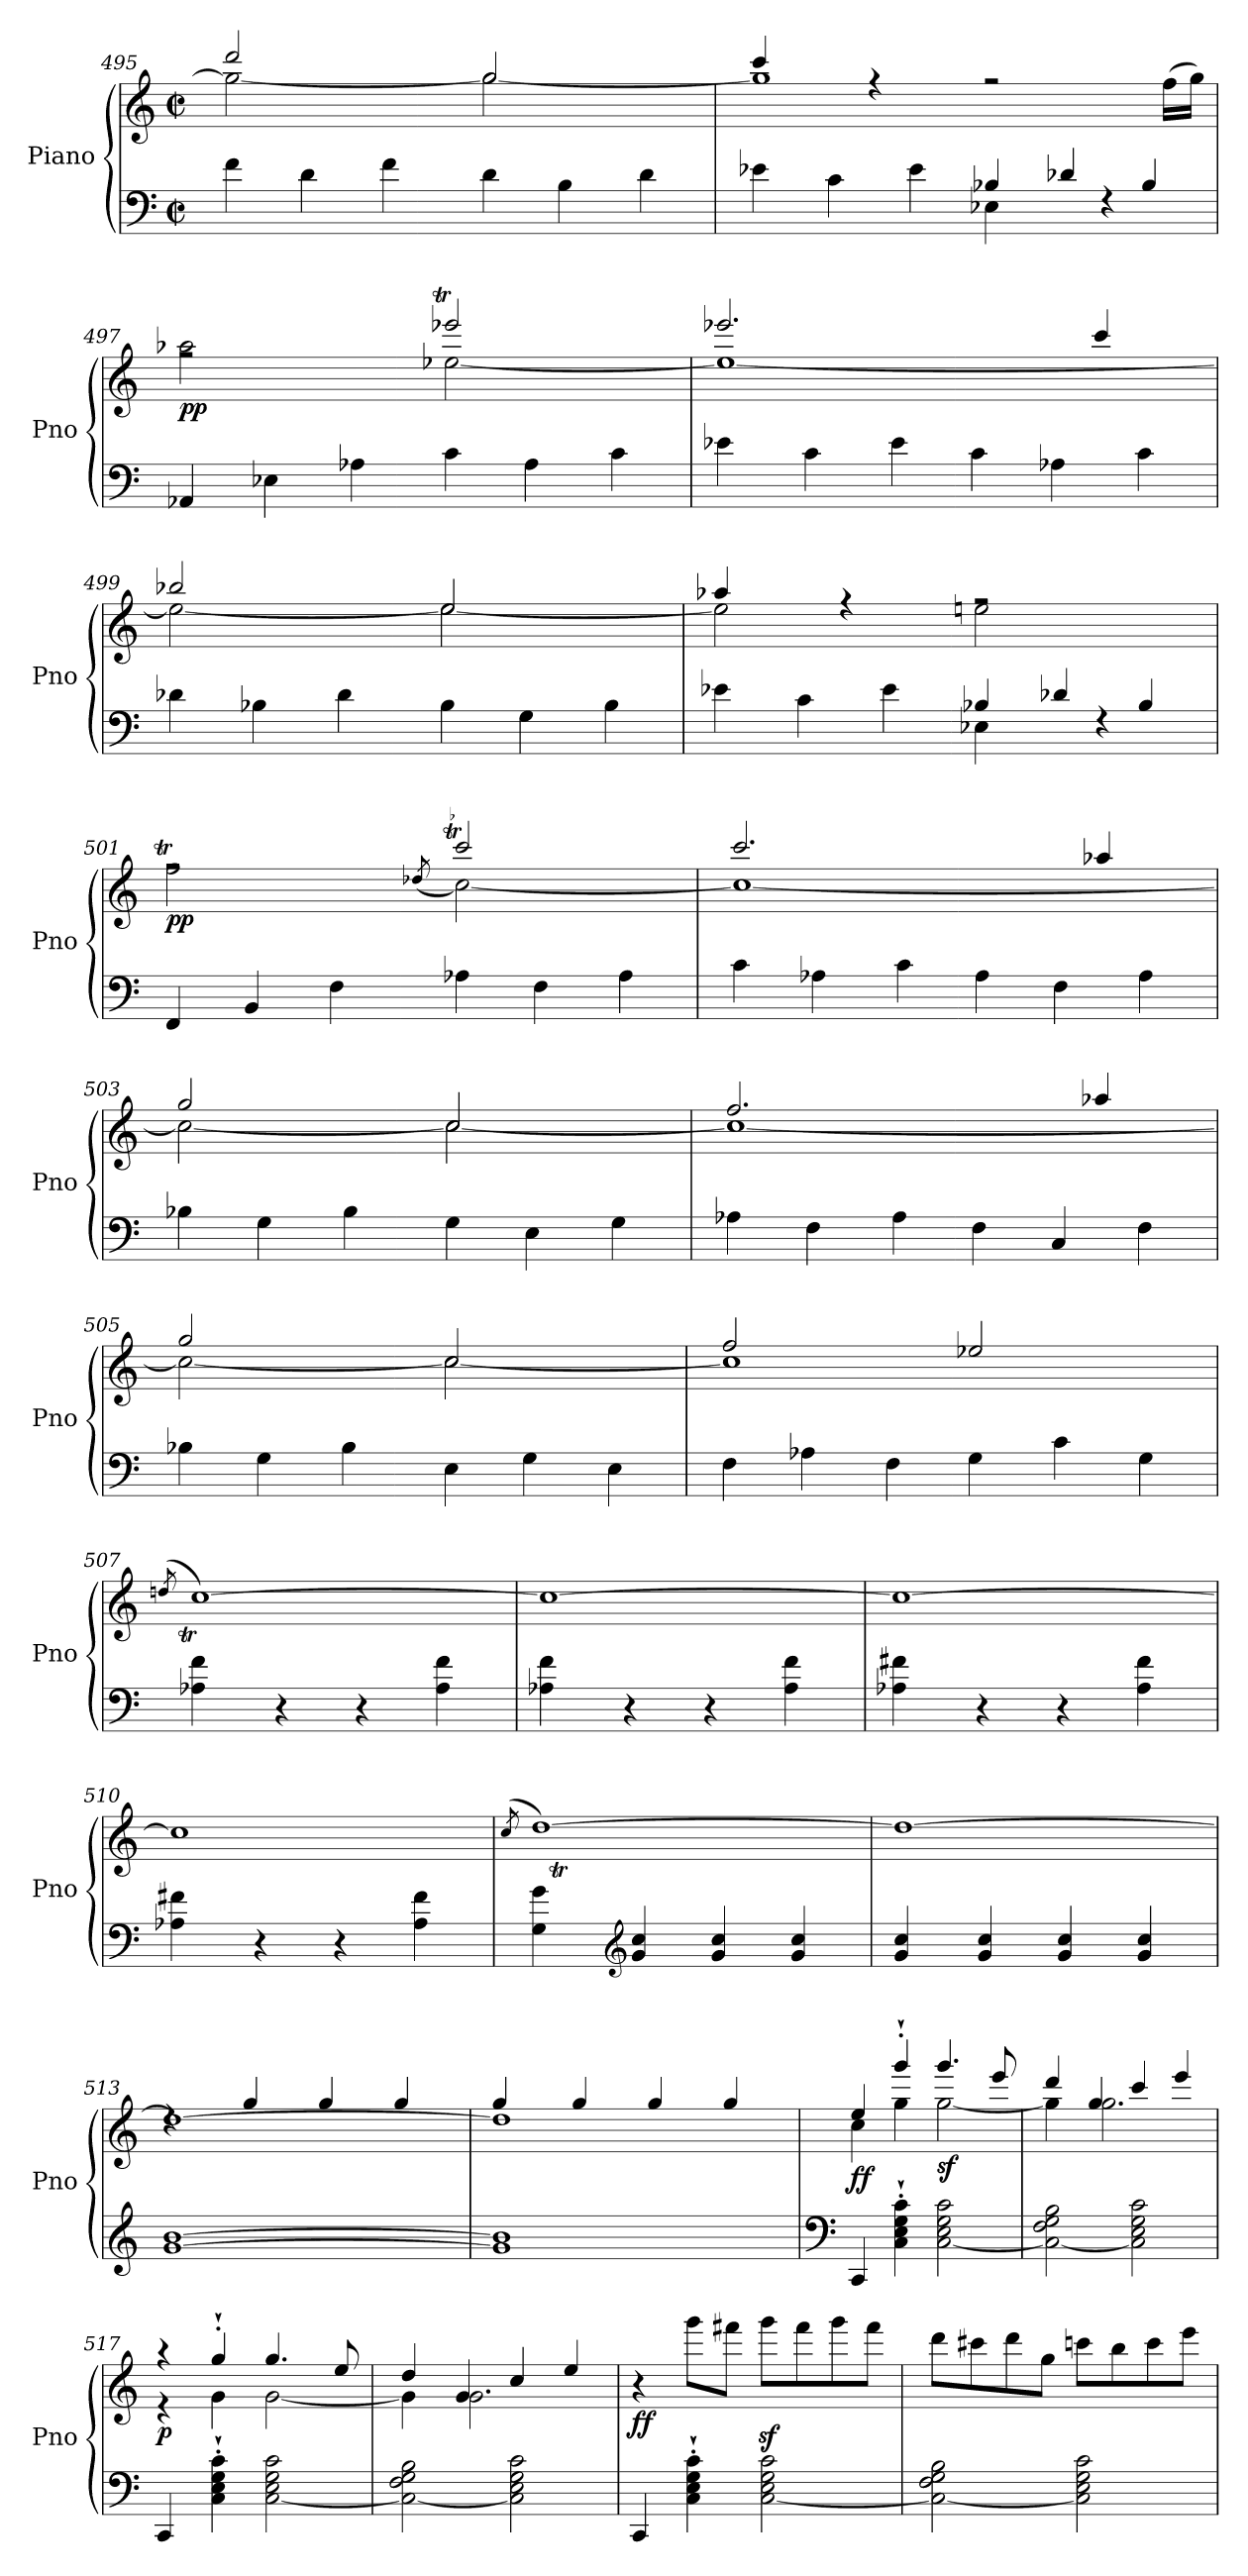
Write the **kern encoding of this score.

**kern	**kern	**dynam
*part1	*part1	*part1
*staff2	*staff1	*staff1/2
*I"Piano	*	*
*I'Pno	*	*
*clefF4	*clefG2	*
*k[]	*k[]	*
*M4/4	*M4/4	*
*met(c|)	*met(c|)	*
*Xtuplet	*	*
=495	=495	=495
*	*^	*
*	*	*^	*
6f\	2ddd/	2gg\_	16aa-Xyy	.
.	.	.	16ggyy	.
.	.	.	16aa-yy	.
6d\	.	.	.	.
.	.	.	16ggyy	.
.	.	.	16aa-yy	.
.	.	.	16ggyy	.
6f\	.	.	.	.
.	.	.	16aa-yy	.
.	.	.	16ggyy	.
6d\	2gg/	2gg\_	16aa-yy	.
.	.	.	16ggyy	.
.	.	.	16aa-yy	.
6B\	.	.	.	.
.	.	.	16ggyy	.
.	.	.	16aa-yy	.
.	.	.	16ggyy	.
6d\	.	.	.	.
.	.	.	16aa-yy	.
.	.	.	16ggyy	.
=496	=496	=496	=496	=496
*^	*	*	*	*
6e-X\	2ryy	4ccc/	1gg]	16aa-Xyy	.
.	.	.	.	16ggyy	.
.	.	.	.	16aa-yy	.
6c\	.	.	.	.	.
.	.	.	.	16ggyy	.
.	.	4rff	.	16aa-yy	.
.	.	.	.	16ggyy	.
6e-\	.	.	.	.	.
.	.	.	.	16aa-yy	.
.	.	.	.	16ggyy	.
6B-X/	4E-X\	2rff	.	16aa-yy	.
.	.	.	.	16ggyy	.
.	.	.	.	16aa-yy	.
6d-X/	.	.	.	.	.
.	.	.	.	16ggyy	.
.	4rF	.	.	16aa-yy	.
.	.	.	.	16ggyy	.
6B-/	.	.	.	.	.
.	.	.	.	(>16ff\LL	.
.	.	.	.	16gg\JJ)	.
*v	*v	*	*	*	*
!!LO:LB:g=z	!!	!!
=497	=497	=497	=497	=497
!	!	!	!	!LO:DY:b
6AA-X/	2rff	2aa-X\	16bbyy	pp
.	.	.	16aa-Xyy	.
.	.	.	16bbyy	.
6E-X\	.	.	.	.
.	.	.	16aa-yy	.
.	.	.	16bbyy	.
.	.	.	16aa-yy	.
6A-X\	.	.	.	.
.	.	.	16bbyy	.
.	.	.	16aa-yy	.
6c\	2eee-X/	[2ee-X\	16ffTyy	.
.	.	.	16ee-yy	.
.	.	.	16ffyy	.
6A-\	.	.	.	.
.	.	.	16ee-yy	.
.	.	.	16ffyy	.
.	.	.	16ee-yy	.
6c\	.	.	.	.
.	.	.	16ffyy	.
.	.	.	16ee-yy	.
=498	=498	=498	=498	=498
6e-X\	2.eee-X/	1ee-_	16ffyy	.
.	.	.	16ee-Xyy	.
.	.	.	16ffyy	.
6c\	.	.	.	.
.	.	.	16ee-yy	.
.	.	.	16ffyy	.
.	.	.	16ee-yy	.
6e-\	.	.	.	.
.	.	.	16ffyy	.
.	.	.	16ee-yy	.
6c\	.	.	16ffyy	.
.	.	.	16ee-yy	.
.	.	.	16ffyy	.
6A-X\	.	.	.	.
.	.	.	16ee-yy	.
.	4ccc/	.	16ffyy	.
.	.	.	16ee-yy	.
6c\	.	.	.	.
.	.	.	16ffyy	.
.	.	.	16ee-yy	.
=499	=499	=499	=499	=499
6d-X\	2bb-X/	2ee-\_	16ffyy	.
.	.	.	16ee-Xyy	.
.	.	.	16ffyy	.
6B-X\	.	.	.	.
.	.	.	16ee-yy	.
.	.	.	16ffyy	.
.	.	.	16ee-yy	.
6d-\	.	.	.	.
.	.	.	16ffyy	.
.	.	.	16ee-yy	.
6B-\	2ee-/	2ee-\_	16ffyy	.
.	.	.	16ee-yy	.
.	.	.	16ffyy	.
6G\	.	.	.	.
.	.	.	16ee-yy	.
.	.	.	16ffyy	.
.	.	.	16ee-yy	.
6B-\	.	.	.	.
.	.	.	16ffyy	.
.	.	.	16ee-yy	.
!!LO:LB:g=z	!!	!!
=500	=500	=500	=500	=500
*^	*	*	*	*
6e-X\	2ryy	4aa-X/	2ee-\]	16ffyy	.
.	.	.	.	16ee-Xyy	.
.	.	.	.	16ffyy	.
6c\	.	.	.	.	.
.	.	.	.	16ee-yy	.
.	.	4rff	.	16ffyy	.
.	.	.	.	16ee-yy	.
6e-\	.	.	.	.	.
.	.	.	.	16ffyy	.
.	.	.	.	16ee-yy	.
6B-X/	4E-X\	2rff	2een\	16ffyy	.
.	.	.	.	16eeyy	.
.	.	.	.	16ffyy	.
6d-X/	.	.	.	.	.
.	.	.	.	16eeyy	.
.	4rF	.	.	16ffyy	.
.	.	.	.	16eeyy	.
6B-/	.	.	.	.	.
.	.	.	.	16ffTTTyy	.
.	.	.	.	16eeyy	.
*v	*v	*	*	*	*
=501	=501	=501	=501	=501
!	!	!	!	!LO:DY:b
6FF/	2rff	2ff\	16ggTyy	pp
.	.	.	16ffyy	.
.	.	.	16ggyy	.
6BB/	.	.	.	.
.	.	.	16ffyy	.
.	.	.	16ggyy	.
.	.	.	16ffyy	.
6F\	.	.	.	.
.	.	.	16ggTTTyy	.
.	.	.	16ffyy	.
.	.	(8qdd-X/	.	.
6A-X\	2ccc/	[2cc\)	16dd-XTyy	.
.	.	.	16ccyy	.
.	.	.	16dd-yy	.
6F\	.	.	.	.
.	.	.	16ccyy	.
.	.	.	16dd-yy	.
.	.	.	16ccyy	.
6A-\	.	.	.	.
.	.	.	16dd-yy	.
.	.	.	16ccyy	.
=502	=502	=502	=502	=502
6c\	2.ccc/	1cc_	16dd-Xyy	.
.	.	.	16ccyy	.
.	.	.	16dd-yy	.
6A-X\	.	.	.	.
.	.	.	16ccyy	.
.	.	.	16dd-yy	.
.	.	.	16ccyy	.
6c\	.	.	.	.
.	.	.	16dd-yy	.
.	.	.	16ccyy	.
6A-\	.	.	16dd-yy	.
.	.	.	16ccyy	.
.	.	.	16dd-yy	.
6F\	.	.	.	.
.	.	.	16ccyy	.
.	4aa-X/	.	16dd-yy	.
.	.	.	16ccyy	.
6A-\	.	.	.	.
.	.	.	16dd-yy	.
.	.	.	16ccyy	.
!!LO:LB:g=z	!!	!!
=503	=503	=503	=503	=503
6B-X\	2gg/	2cc\_	16dd-Xyy	.
.	.	.	16ccyy	.
.	.	.	16dd-yy	.
6G\	.	.	.	.
.	.	.	16ccyy	.
.	.	.	16dd-yy	.
.	.	.	16ccyy	.
6B-\	.	.	.	.
.	.	.	16dd-yy	.
.	.	.	16ccyy	.
6G\	2cc/	2cc\_	16dd-yy	.
.	.	.	16ccyy	.
.	.	.	16dd-yy	.
6E\	.	.	.	.
.	.	.	16ccyy	.
.	.	.	16dd-yy	.
.	.	.	16ccyy	.
6G\	.	.	.	.
.	.	.	16dd-yy	.
.	.	.	16ccyy	.
=504	=504	=504	=504	=504
6A-X\	2.ff/	1cc_	16dd-Xyy	.
.	.	.	16ccyy	.
.	.	.	16dd-yy	.
6F\	.	.	.	.
.	.	.	16ccyy	.
.	.	.	16dd-yy	.
.	.	.	16ccyy	.
6A-\	.	.	.	.
.	.	.	16dd-yy	.
.	.	.	16ccyy	.
6F\	.	.	16dd-yy	.
.	.	.	16ccyy	.
.	.	.	16dd-yy	.
6C/	.	.	.	.
.	.	.	16ccyy	.
.	4aa-X/	.	16dd-yy	.
.	.	.	16ccyy	.
6F\	.	.	.	.
.	.	.	16dd-yy	.
.	.	.	16ccyy	.
=505	=505	=505	=505	=505
6B-X\	2gg/	2cc\_	16dd-Xyy	.
.	.	.	16ccyy	.
.	.	.	16dd-yy	.
6G\	.	.	.	.
.	.	.	16ccyy	.
.	.	.	16dd-yy	.
.	.	.	16ccyy	.
6B-\	.	.	.	.
.	.	.	16dd-yy	.
.	.	.	16ccyy	.
6E\	2cc/	2cc\_	16dd-yy	.
.	.	.	16ccyy	.
.	.	.	16dd-yy	.
6G\	.	.	.	.
.	.	.	16ccyy	.
.	.	.	16dd-yy	.
.	.	.	16ccyy	.
6E\	.	.	.	.
.	.	.	16dd-yy	.
.	.	.	16ccyy	.
!!LO:LB:g=z	!!	!!
=506	=506	=506	=506	=506
6F\	2ff/	1cc]	16dd-Xyy	.
.	.	.	16ccyy	.
.	.	.	16dd-yy	.
6A-X\	.	.	.	.
.	.	.	16ccyy	.
.	.	.	16dd-yy	.
.	.	.	16ccyy	.
6F\	.	.	.	.
.	.	.	16dd-yy	.
.	.	.	16ccyy	.
6G\	2ee-X/	.	16dd-yy	.
.	.	.	16ccyy	.
.	.	.	16dd-yy	.
6c\	.	.	.	.
.	.	.	16ccyy	.
.	.	.	16dd-yy	.
.	.	.	16ccyy	.
6G\	.	.	.	.
.	.	.	16dd-TTTyy	.
.	.	.	16ccyy	.
*	*v	*v	*v	*
=507	=507	=507
.	(8qddn/	.
*	*^	*
4A-X\ 4f\	[1cc)	16ddTyy	.
.	.	16ccyy	.
.	.	16ddyy	.
.	.	16ccyy	.
4r	.	16ddyy	.
.	.	16ccyy	.
.	.	16ddyy	.
.	.	16ccyy	.
4r	.	16ddyy	.
.	.	16ccyy	.
.	.	16ddyy	.
.	.	16ccyy	.
4A-\ 4f\	.	16ddyy	.
.	.	16ccyy	.
.	.	16ddyy	.
.	.	16ccyy	.
=508	=508	=508	=508
4A-X\ 4f\	1cc_	16ddyy	.
.	.	16ccyy	.
.	.	16ddyy	.
.	.	16ccyy	.
4r	.	16ddyy	.
.	.	16ccyy	.
.	.	16ddyy	.
.	.	16ccyy	.
4r	.	16ddyy	.
.	.	16ccyy	.
.	.	16ddyy	.
.	.	16ccyy	.
4A-\ 4f\	.	16ddyy	.
.	.	16ccyy	.
.	.	16ddyy	.
.	.	16ccyy	.
!!LO:PB:g=z	!!
=509	=509	=509	=509
4A-X\ 4f#X\	1cc_	16ddyy	.
.	.	16ccyy	.
.	.	16ddyy	.
.	.	16ccyy	.
4r	.	16ddyy	.
.	.	16ccyy	.
.	.	16ddyy	.
.	.	16ccyy	.
4r	.	16ddyy	.
.	.	16ccyy	.
.	.	16ddyy	.
.	.	16ccyy	.
4A-\ 4f#\	.	16ddyy	.
.	.	16ccyy	.
.	.	16ddyy	.
.	.	16ccyy	.
=510	=510	=510	=510
4A-X\ 4f#X\	1cc]	16ccyy	.
.	.	16ddyy	.
.	.	16ccyy	.
.	.	16ddyy	.
4r	.	16ccyy	.
.	.	16ddyy	.
.	.	16ccyy	.
.	.	16ddyy	.
4r	.	16ccyy	.
.	.	16ddyy	.
.	.	16ccyy	.
.	.	16ddyy	.
4A-\ 4f#\	.	16ccyy	.
.	.	16ddyy	.
.	.	16ccTTTyy	.
.	.	16ddyy	.
=511	=511	=511	=511
.	(8qcc/	.	.
4G\ 4g\	[1dd)	16ccnTyy	.
.	.	16ddyy	.
.	.	16eeyy	.
.	.	16ddyy	.
*clefG2	*	*	*
!	!	!	!LO:DY:a=2
4g/ 4cc/	.	16eeyy	other-dynamics
.	.	16ddyy	.
.	.	16eeyy	.
.	.	16ddyy	.
4g/ 4cc/	.	16eeyy	.
.	.	16ddyy	.
.	.	16eeyy	.
.	.	16ddyy	.
4g/ 4cc/	.	16eeyy	.
.	.	16ddyy	.
.	.	16eeyy	.
.	.	16ddyy	.
!!LO:LB:g=z	!!
=512	=512	=512	=512
4g/ 4cc/	1dd_	16eeyy	.
.	.	16ddyy	.
.	.	16eeyy	.
.	.	16ddyy	.
4g/ 4cc/	.	16eeyy	.
.	.	16ddyy	.
.	.	16eeyy	.
.	.	16ddyy	.
4g/ 4cc/	.	16eeyy	.
.	.	16ddyy	.
.	.	16eeyy	.
.	.	16ddyy	.
4g/ 4cc/	.	16eeyy	.
.	.	16ddyy	.
.	.	16eeyy	.
.	.	16ddyy	.
=513	=513	=513	=513
*^	*	*^	*
[1g [1b	16ccLLyy	1dd_	16eeyy	4rdd	.
.	16bJyy	.	16ddyy	.	.
.	16ccLyy	.	16eeyy	.	.
.	16bJJyy	.	16ddyy	.	.
.	16ccLLyy	.	16eeyy	4gg/	.
.	16bJyy	.	16ddyy	.	.
.	16ccLyy	.	16eeyy	.	.
.	16bJJyy	.	16ddyy	.	.
.	16ccLLyy	.	16eeyy	4gg/	.
.	16bJyy	.	16ddyy	.	.
.	16ccLyy	.	16eeyy	.	.
.	16bJJyy	.	16ddyy	.	.
.	16ccLLyy	.	16eeyy	4gg/	.
.	16bJyy	.	16ddyy	.	.
.	16ccLyy	.	16eeyy	.	.
.	16bJJyy	.	16ddyy	.	.
=514	=514	=514	=514	=514	=514
1g] 1b]	16ccLLyy	1dd]	16eeyy	4gg/	.
.	16bJyy	.	16ddyy	.	.
.	16ccLyy	.	16eeyy	.	.
.	16bJJyy	.	16ddyy	.	.
.	16ccLLyy	.	16eeyy	4gg/	.
.	16bJyy	.	16ddyy	.	.
.	16ccLyy	.	16eeyy	.	.
.	16bJJyy	.	16ddyy	.	.
.	16ccLLyy	.	16eeyy	4gg/	.
.	16bJyy	.	16ddyy	.	.
.	16ccLyy	.	16eeyy	.	.
.	16bJJyy	.	16ddyy	.	.
.	16ccLLyy	.	16eeyy	4gg/	.
.	16bJyy	.	16ddyy	.	.
.	16ccLyy	.	16eeTTTyy	.	.
.	16bJJyy	.	16ddyy	.	.
*v	*v	*	*	*	*
*	*v	*v	*v	*
=515	=515	=515
*clefF4	*	*
*^	*^	*
!	!	!	!	!LO:DY:b
*v	*v	*	*	*
4CC/	4ee/	4cc\	ff
4C\`' 4E\`' 4G\`' 4c\`'	4ggg`'/	4gg\	.
!	!	!	!LO:DY:b
[2C\ 2E\ 2G\ 2c\	4.ggg/	[2gg\	sf
.	8eee/	.	.
!!LO:LB:g=z	!!
=516	=516	=516	=516
2C\_ 2F\ 2G\ 2B\	4ddd/	4gg\]	.
.	4gg/	2.gg\	.
2C\] 2E\ 2G\ 2c\	4ccc/	.	.
.	4eee/	.	.
=517	=517	=517	=517
!	!	!	!LO:DY:b
4CC/	4r	4r	p
4C\`' 4E\`' 4G\`' 4c\`'	4gg`'/	4g\	.
[2C\ 2E\ 2G\ 2c\	4.gg/	[2g\	.
.	8ee/	.	.
=518	=518	=518	=518
2C\_ 2F\ 2G\ 2B\	4dd/	4g\]	.
.	4g/	2.g\	.
2C\] 2E\ 2G\ 2c\	4cc/	.	.
.	4ee/	.	.
*	*v	*v	*
=519	=519	=519
!	!	!LO:DY:b
4CC/	4r	ff
4C\`' 4E\`' 4G\`' 4c\`'	8ggg\L	.
.	8fff#X\J	.
[2C\ 2E\ 2G\ 2c\	8gggz<\L	.
.	8fff#\	.
.	8ggg\	.
.	8fff#\J	.
=520	=520	=520
2C\_ 2F\ 2G\ 2B\	8ddd\L	.
.	8ccc#X\	.
.	8ddd\	.
.	8gg\J	.
2C\] 2E\ 2G\ 2c\	8cccn\L	.
.	8bb\	.
.	8ccc\	.
.	8eee\J	.
=	=	=
*-	*-	*-
